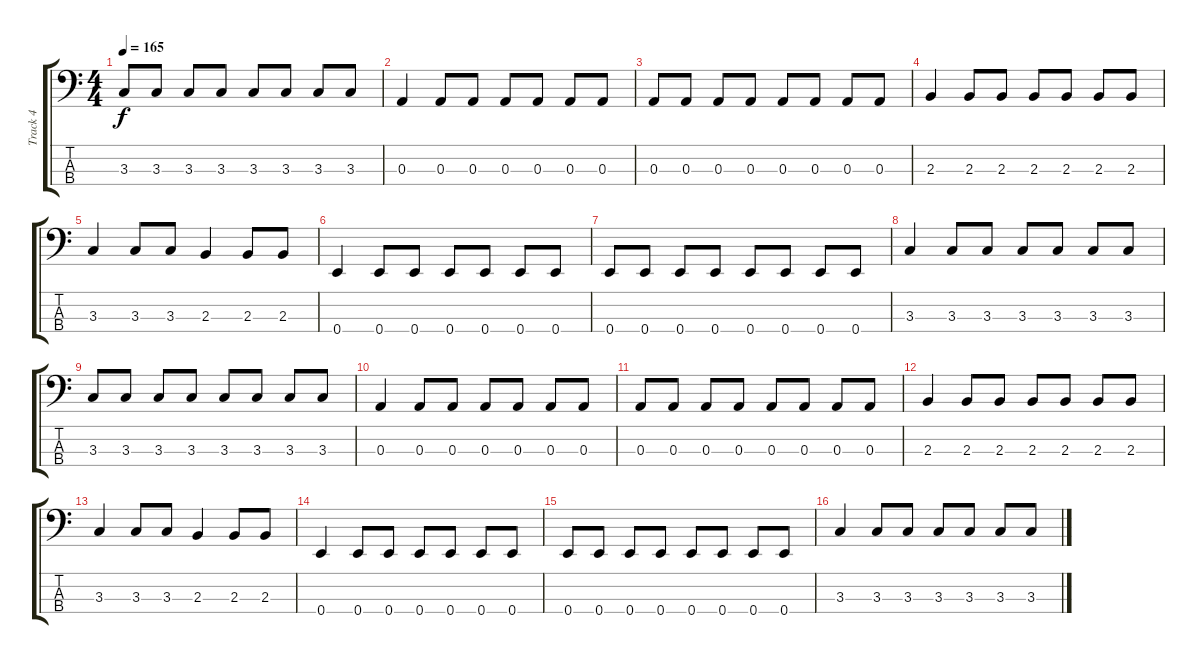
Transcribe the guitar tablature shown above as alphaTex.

\track ("Track 4" "Track 4") {instrument electricbasspick}
\staff {score tabs}
\tuning (G2 D2 A1 E1) {hide}
\ts (4 4)
\tempo 165
\clef f4
\ks c
3.3.8{dy f} 3.3.8 3.3.8 3.3.8 3.3.8 3.3.8 3.3.8 3.3.8 |
0.3.4 0.3.8 0.3.8 0.3.8 0.3.8 0.3.8 0.3.8 |
0.3.8 0.3.8 0.3.8 0.3.8 0.3.8 0.3.8 0.3.8 0.3.8 |
2.3.4 2.3.8 2.3.8 2.3.8 2.3.8 2.3.8 2.3.8 |
3.3.4 3.3.8 3.3.8 2.3.4 2.3.8 2.3.8 |
0.4.4 0.4.8 0.4.8 0.4.8 0.4.8 0.4.8 0.4.8 |
0.4.8 0.4.8 0.4.8 0.4.8 0.4.8 0.4.8 0.4.8 0.4.8 |
3.3.4 3.3.8 3.3.8 3.3.8 3.3.8 3.3.8 3.3.8 |
3.3.8 3.3.8 3.3.8 3.3.8 3.3.8 3.3.8 3.3.8 3.3.8 |
0.3.4 0.3.8 0.3.8 0.3.8 0.3.8 0.3.8 0.3.8 |
0.3.8 0.3.8 0.3.8 0.3.8 0.3.8 0.3.8 0.3.8 0.3.8 |
2.3.4 2.3.8 2.3.8 2.3.8 2.3.8 2.3.8 2.3.8 |
3.3.4 3.3.8 3.3.8 2.3.4 2.3.8 2.3.8 |
0.4.4 0.4.8 0.4.8 0.4.8 0.4.8 0.4.8 0.4.8 |
0.4.8 0.4.8 0.4.8 0.4.8 0.4.8 0.4.8 0.4.8 0.4.8 |
3.3.4 3.3.8 3.3.8 3.3.8 3.3.8 3.3.8 3.3.8
